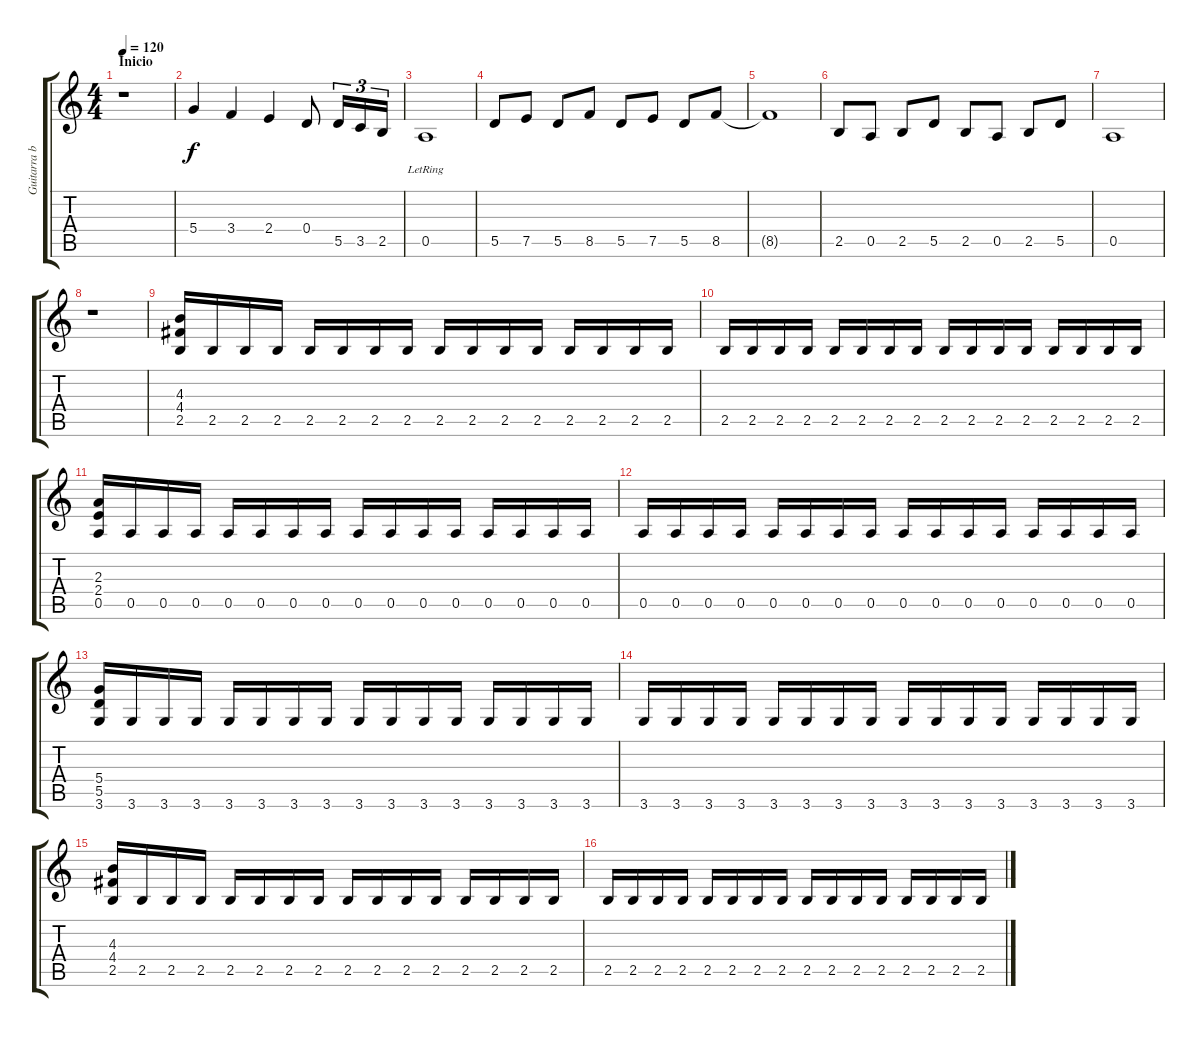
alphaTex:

\track ("Guitarra base" "Guitarra b") {instrument electricguitarclean}
\staff {score tabs}
\tuning (E4 B3 G3 D3 A2 E2) {hide}
\ts (4 4)
\section ("" "Inicio")
\tempo 120
\clef g2
\ks c
r.1{dy f instrument electricguitarclean} |
5.4.4 3.4.4 2.4.4 0.4.8 5.5.16{tu (3 2)} 3.5.16{tu (3 2)} 2.5.16{tu (3 2)} |
0.5{lr}.1 |
5.5.8 7.5.8 5.5.8 8.5.8 5.5.8 7.5.8 5.5.8 8.5.8 |
8.5{t}.1 |
2.5.8 0.5.8 2.5.8 5.5.8 2.5.8 0.5.8 2.5.8 5.5.8 |
0.5.1 |
r.1 |
(4.3 4.4 2.5).16{instrument electricguitarmuted} 2.5.16 2.5.16 2.5.16 2.5.16 2.5.16 2.5.16 2.5.16 2.5.16 2.5.16 2.5.16 2.5.16 2.5.16 2.5.16 2.5.16 2.5.16 |
2.5.16{instrument electricguitarmuted} 2.5.16 2.5.16 2.5.16 2.5.16 2.5.16 2.5.16 2.5.16 2.5.16 2.5.16 2.5.16 2.5.16 2.5.16 2.5.16 2.5.16 2.5.16 |
(2.3 2.4 0.5).16{instrument electricguitarmuted} 0.5.16 0.5.16 0.5.16 0.5.16 0.5.16 0.5.16 0.5.16 0.5.16 0.5.16 0.5.16 0.5.16 0.5.16 0.5.16 0.5.16 0.5.16 |
0.5.16{instrument electricguitarmuted} 0.5.16 0.5.16 0.5.16 0.5.16 0.5.16 0.5.16 0.5.16 0.5.16 0.5.16 0.5.16 0.5.16 0.5.16 0.5.16 0.5.16 0.5.16 |
(5.4 5.5 3.6).16{instrument electricguitarmuted} 3.6.16 3.6.16 3.6.16 3.6.16 3.6.16 3.6.16 3.6.16 3.6.16 3.6.16 3.6.16 3.6.16 3.6.16 3.6.16 3.6.16 3.6.16 |
3.6.16{instrument electricguitarmuted} 3.6.16 3.6.16 3.6.16 3.6.16 3.6.16 3.6.16 3.6.16 3.6.16 3.6.16 3.6.16 3.6.16 3.6.16 3.6.16 3.6.16 3.6.16 |
(4.3 4.4 2.5).16{instrument electricguitarmuted} 2.5.16 2.5.16 2.5.16 2.5.16 2.5.16 2.5.16 2.5.16 2.5.16 2.5.16 2.5.16 2.5.16 2.5.16 2.5.16 2.5.16 2.5.16 |
2.5.16{instrument electricguitarmuted} 2.5.16 2.5.16 2.5.16 2.5.16 2.5.16 2.5.16 2.5.16 2.5.16 2.5.16 2.5.16 2.5.16 2.5.16 2.5.16 2.5.16 2.5.16
